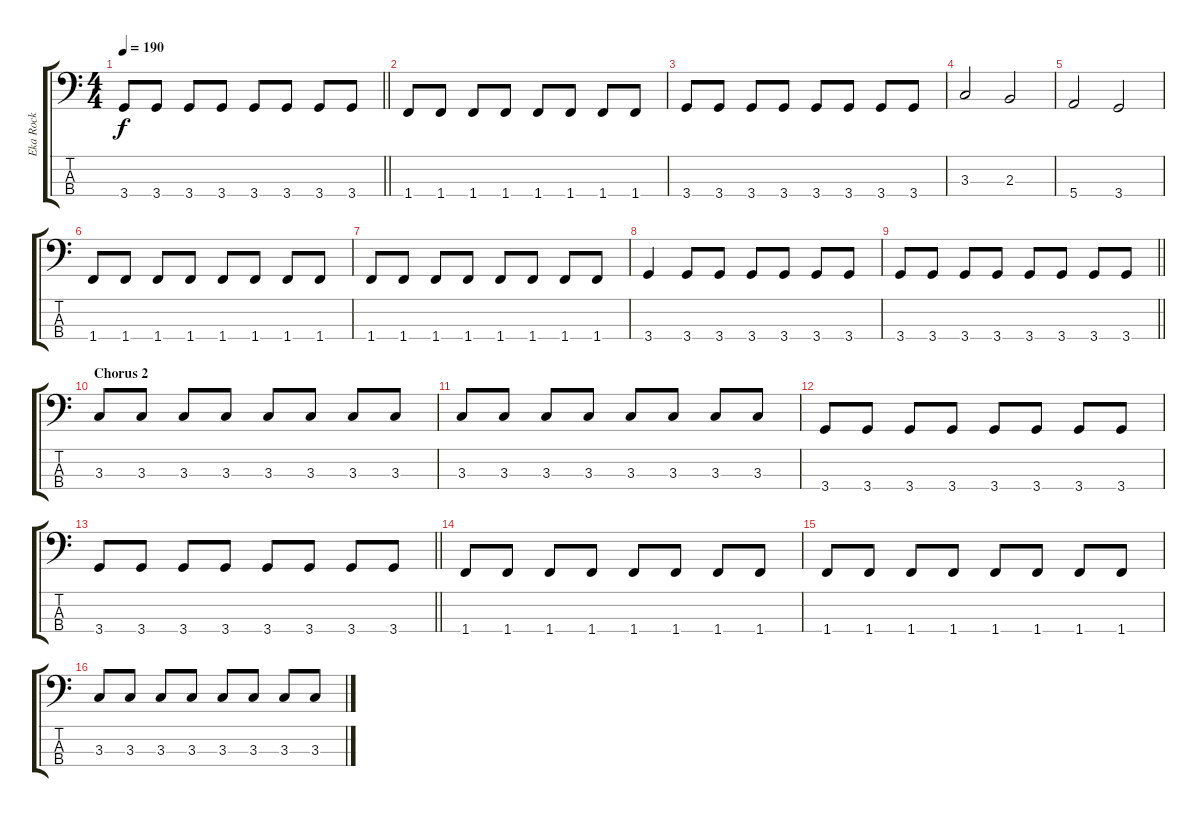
\track ("Eka Rock" "Eka Rock") {instrument electricbassfinger}
\staff {score tabs}
\tuning (G2 D2 A1 E1) {hide}
\ts (4 4)
\tempo 190
\clef f4
\barLineRight lightlight
\ks c
3.4.8{dy f} 3.4.8 3.4.8 3.4.8 3.4.8 3.4.8 3.4.8 3.4.8 |
\section ("" "")
1.4.8 1.4.8 1.4.8 1.4.8 1.4.8 1.4.8 1.4.8 1.4.8 |
3.4.8 3.4.8 3.4.8 3.4.8 3.4.8 3.4.8 3.4.8 3.4.8 |
3.3.2 2.3.2 |
5.4.2 3.4.2 |
1.4.8 1.4.8 1.4.8 1.4.8 1.4.8 1.4.8 1.4.8 1.4.8 |
1.4.8 1.4.8 1.4.8 1.4.8 1.4.8 1.4.8 1.4.8 1.4.8 |
3.4.4 3.4.8 3.4.8 3.4.8 3.4.8 3.4.8 3.4.8 |
\barLineRight lightlight
3.4.8 3.4.8 3.4.8 3.4.8 3.4.8 3.4.8 3.4.8 3.4.8 |
\section ("" "Chorus 2")
3.3.8 3.3.8 3.3.8 3.3.8 3.3.8 3.3.8 3.3.8 3.3.8 |
3.3.8 3.3.8 3.3.8 3.3.8 3.3.8 3.3.8 3.3.8 3.3.8 |
3.4.8 3.4.8 3.4.8 3.4.8 3.4.8 3.4.8 3.4.8 3.4.8 |
\barLineRight lightlight
3.4.8 3.4.8 3.4.8 3.4.8 3.4.8 3.4.8 3.4.8 3.4.8 |
1.4.8 1.4.8 1.4.8 1.4.8 1.4.8 1.4.8 1.4.8 1.4.8 |
1.4.8 1.4.8 1.4.8 1.4.8 1.4.8 1.4.8 1.4.8 1.4.8 |
3.3.8 3.3.8 3.3.8 3.3.8 3.3.8 3.3.8 3.3.8 3.3.8
